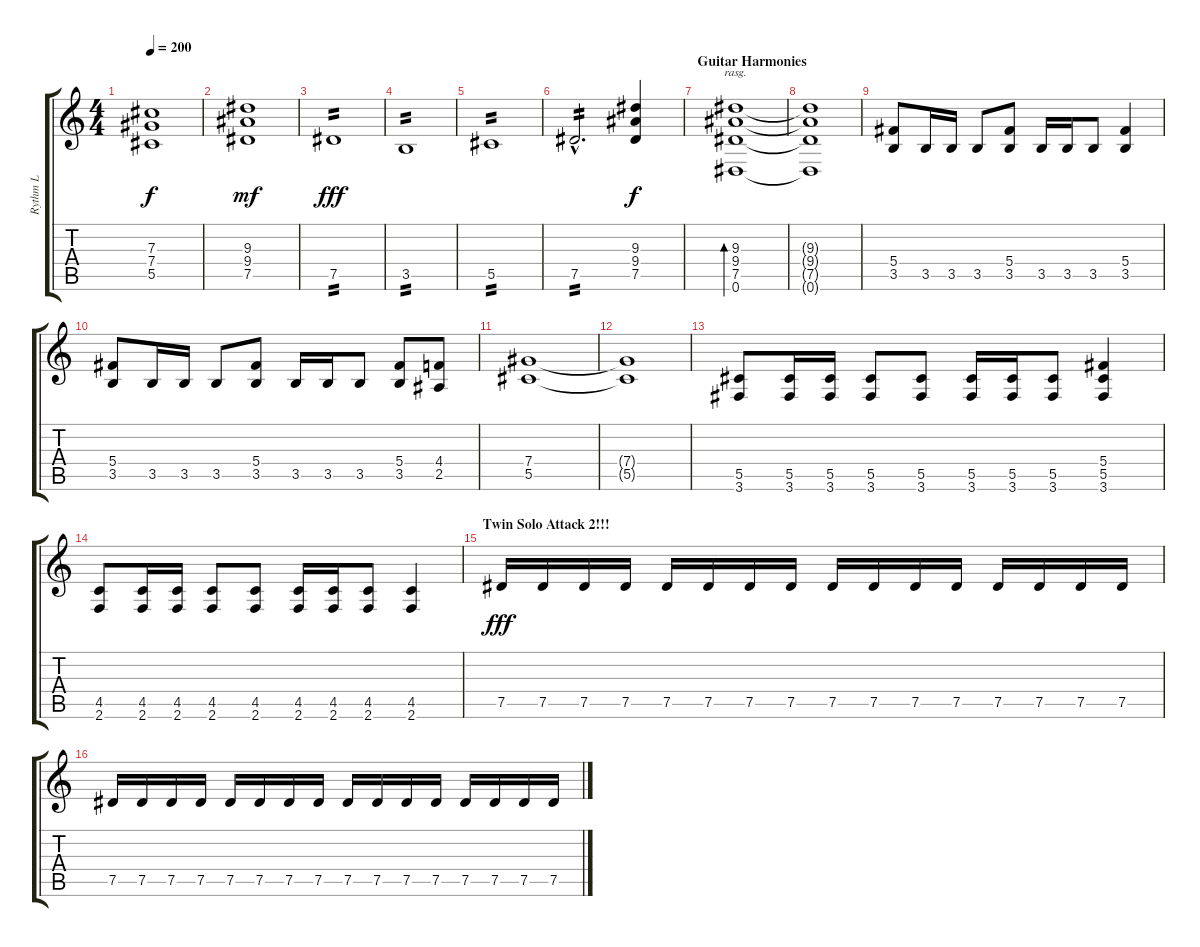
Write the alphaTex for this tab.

\track ("Rythm L" "Rythm L") {instrument overdrivenguitar}
\staff {score tabs}
\tuning (Eb4 Bb3 Gb3 Db3 Ab2 Eb2) {hide}
\ts (4 4)
\tempo 200
\clef g2
\ks c
(7.3 7.4 5.5).1{dy f} |
(9.3 9.4 7.5).1{dy mf} |
7.5.1{tp 2 dy fff} |
3.5.1{tp 2} |
5.5.1{tp 2} |
7.5{hac}.2{d tp 2} (9.3 9.4 7.5).4{dy f} |
\section ("" "Guitar Harmonies")
(9.3 9.4 7.5 0.6).1{bd 60 rasg ii} |
(9.3{t} 9.4{t} 7.5{t} 0.6{t}).1 |
(5.4 3.5).8 3.5.16 3.5.16 3.5.8 (5.4 3.5).8 3.5.16 3.5.16 3.5.8 (5.4 3.5).4 |
(5.4 3.5).8 3.5.16 3.5.16 3.5.8 (5.4 3.5).8 3.5.16 3.5.16 3.5.8 (5.4 3.5).8 (4.4 2.5).8 |
(7.4 5.5).1 |
(7.4{t} 5.5{t}).1 |
(5.5 3.6).8 (5.5 3.6).16 (5.5 3.6).16 (5.5 3.6).8 (5.5 3.6).8 (5.5 3.6).16 (5.5 3.6).16 (5.5 3.6).8 (5.4 5.5 3.6).4 |
(4.5 2.6).8 (4.5 2.6).16 (4.5 2.6).16 (4.5 2.6).8 (4.5 2.6).8 (4.5 2.6).16 (4.5 2.6).16 (4.5 2.6).8 (4.5 2.6).4 |
\section ("" "Twin Solo Attack 2!!!")
7.5.16{dy fff} 7.5.16 7.5.16 7.5.16 7.5.16 7.5.16 7.5.16 7.5.16 7.5.16 7.5.16 7.5.16 7.5.16 7.5.16 7.5.16 7.5.16 7.5.16 |
7.5.16 7.5.16 7.5.16 7.5.16 7.5.16 7.5.16 7.5.16 7.5.16 7.5.16 7.5.16 7.5.16 7.5.16 7.5.16 7.5.16 7.5.16 7.5.16
